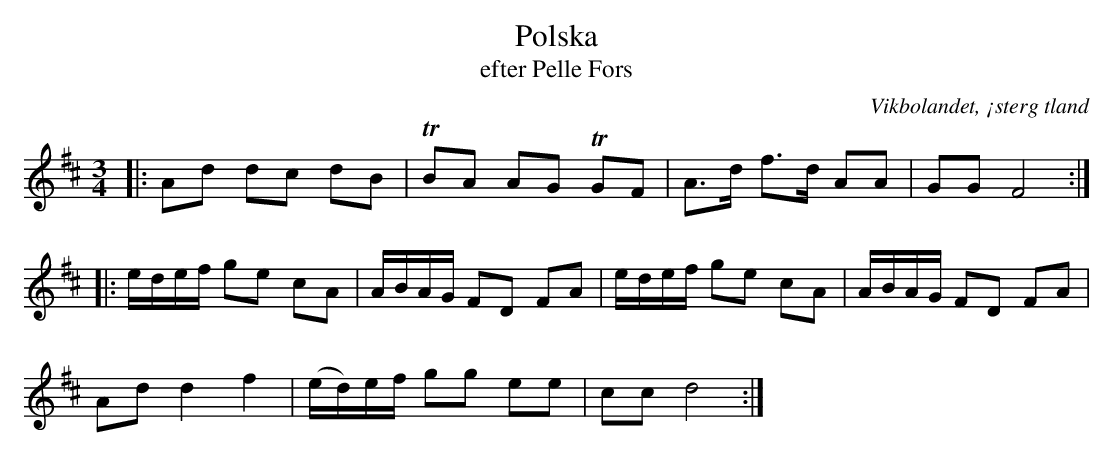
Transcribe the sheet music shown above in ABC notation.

X:1
T:Polska
T:efter Pelle Fors
O:Vikbolandet, ¡sterg tland
M:3/4
L:1/16
K:D
|:A2d2 d2c2 d2B2|TB2A2 A2G2 TG2F2|A3d f3d A2A2|G2G2 F8:|
|:edef g2e2 c2A2|ABAG F2D2 F2A2|edef g2e2 c2A2|ABAG F2D2 F2A2|
A2d2 d4 f4|(ed)ef g2g2 e2e2|c2c2 d8:|
